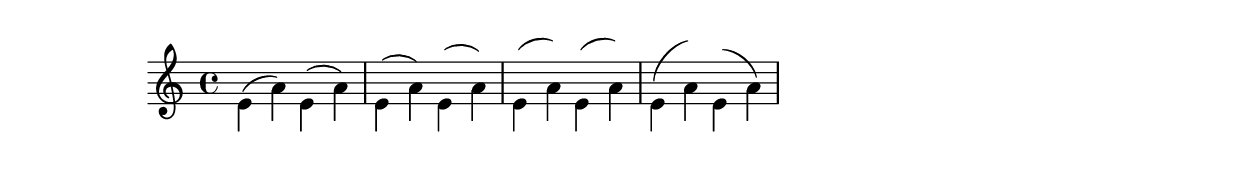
%% Do not edit this file; it is automatically
%% generated from LSR http://lsr.dsi.unimi.it
%% This file is in the public domain.
\version "2.13.31"

\header {
  lsrtags = "expressive-marks, tweaks-and-overrides"

%% Translation of GIT committish: 0b55335aeca1de539bf1125b717e0c21bb6fa31b
  texidoces = "
Se puede ajustar la posición vertical de una ligadura de
expresiónutilizando la propiedad @code{positions} del objeto
@code{Slur}.  La propiedad tiene dos parámetros, refiriéndose el
primero al extremo izquierdo de la ligadura y el segundo al derecho.
Los valores de los parámetros no se utilizan por parte de LilyPond
para producir un desplazamiento exacto de la ligadura: más bien
selecciona la colocación que mejor aspecto tiene, teniendoo en cuenta
los valores de los parámetros.  Los valores positivos desplazan la
ligadura hacia arriba, y son adecuados a notas que tienen las plicas
hacia abajo.  Los valores negativos desplazan la ligadura hacia abajo.

"
  doctitlees = "Desplazar ligaduras de expresión verticalmente"



  texidoc = "
The vertical position of a slur can be adjusted using the
@code{positions} property of @code{Slur}.  The property has 2
parameters, the first referring to the left end of the slur and the
second to the right.  The values of the parameters are not used by
LilyPond to make an exact movement of the slur - instead it selects
what placement of the slur looks best, taking into account the
parameter values.  Positive values move the slur up, and are
appropriate for notes with stems down.  Negative values move the slur
down.

"
  doctitle = "Moving slur positions vertically"
} % begin verbatim

\relative c' {
  \stemDown
  e4( a)
  \override Slur #'positions = #'(1 . 1)
  e4( a)
  \override Slur #'positions = #'(2 . 2)
  e4( a)
  \override Slur #'positions = #'(3 . 3)
  e4( a)
  \override Slur #'positions = #'(4 . 4)
  e4( a)
  \override Slur #'positions = #'(5 . 5)
  e4( a)
  \override Slur #'positions = #'(0 . 5)
  e4( a)
  \override Slur #'positions = #'(5 . 0)
  e4( a)
}

